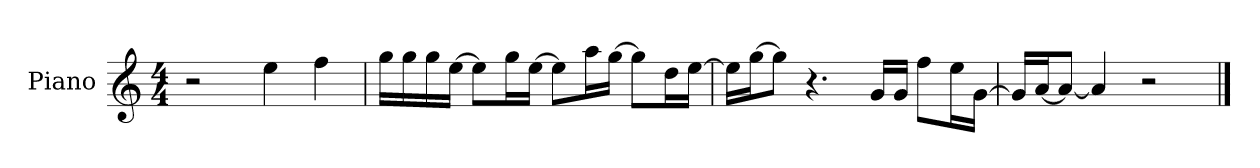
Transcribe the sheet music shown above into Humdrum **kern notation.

**kern
*part1
*staff1
*I"Piano
*I'Pno.
*clefG2
*k[]
*M4/4
=1
2r
4ee\
4ff\
=2
16gg\LL
16gg\
16gg\
[16ee\JJ
8ee\L]
16gg\L
[16ee\JJ
8ee\L]
16aa\L
[16gg\JJ
8gg\L]
16dd\L
[16ee\JJ
=3
16ee\LL]
[16gg\J
8gg\J]
4.r
16g/LL
16g/JJ
8ff\L
16ee\L
[16g\JJ
=4
16g/LL]
[16a/J
8a/J_
4a/]
2r
==
*-
